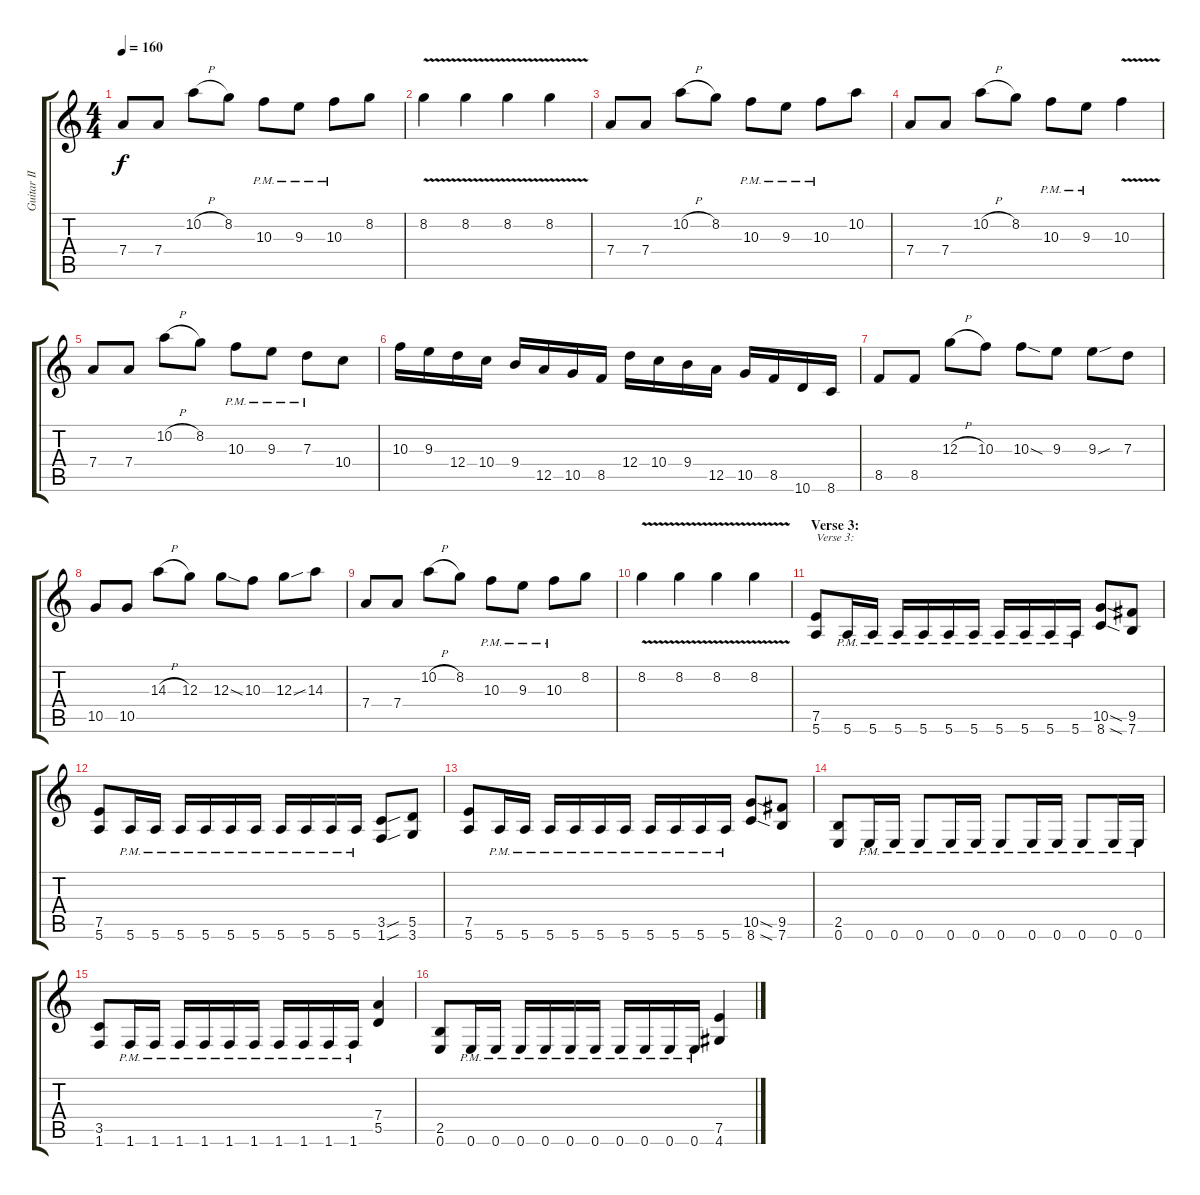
\track ("Guitar II" "Guitar II") {instrument distortionguitar}
\staff {score tabs}
\tuning (E4 B3 G3 D3 A2 E2) {hide}
\ts (4 4)
\tempo 160
\clef g2
\ks c
7.4.8{dy f} 7.4.8 10.2{h}.8 8.2.8 10.3{pm}.8 9.3{pm}.8 10.3{pm}.8 8.2.8 |
8.2{v}.4 8.2{v}.4 8.2{v}.4 8.2{v}.4 |
7.4.8 7.4.8 10.2{h}.8 8.2.8 10.3{pm}.8 9.3{pm}.8 10.3{pm}.8 10.2.8 |
7.4.8 7.4.8 10.2{h}.8 8.2.8 10.3{pm}.8 9.3{pm}.8 10.3{v}.4 |
7.4.8 7.4.8 10.2{h}.8 8.2.8 10.3{pm}.8 9.3{pm}.8 7.3{pm}.8 10.4.8 |
10.3.16 9.3.16 12.4.16 10.4.16 9.4.16 12.5.16 10.5.16 8.5.16 12.4.16 10.4.16 9.4.16 12.5.16 10.5.16 8.5.16 10.6.16 8.6.16 |
8.5.8 8.5.8 12.3{h}.8 10.3.8 10.3{sod}.8 9.3.8 9.3{sou}.8 7.3.8 |
10.5.8 10.5.8 14.3{h}.8 12.3.8 12.3{sod}.8 10.3.8 12.3{sou}.8 14.3.8 |
7.4.8 7.4.8 10.2{h}.8 8.2.8 10.3{pm}.8 9.3{pm}.8 10.3{pm}.8 8.2.8 |
8.2{v}.4 8.2{v}.4 8.2{v}.4 8.2{v}.4 |
\section ("" "Verse 3:")
(7.5 5.6).8{txt "Verse 3:"} 5.6{pm}.16 5.6{pm}.16 5.6{pm}.16 5.6{pm}.16 5.6{pm}.16 5.6{pm}.16 5.6{pm}.16 5.6{pm}.16 5.6{pm}.16 5.6{pm}.16 (10.5{sod} 8.6{sod}).8 (9.5 7.6).8 |
(7.5 5.6).8 5.6{pm}.16 5.6{pm}.16 5.6{pm}.16 5.6{pm}.16 5.6{pm}.16 5.6{pm}.16 5.6{pm}.16 5.6{pm}.16 5.6{pm}.16 5.6{pm}.16 (3.5{sou} 1.6{sou}).8 (5.5 3.6).8 |
(7.5 5.6).8 5.6{pm}.16 5.6{pm}.16 5.6{pm}.16 5.6{pm}.16 5.6{pm}.16 5.6{pm}.16 5.6{pm}.16 5.6{pm}.16 5.6{pm}.16 5.6{pm}.16 (10.5{sod} 8.6{sod}).8 (9.5 7.6).8 |
(2.5 0.6).8 0.6{pm}.16 0.6{pm}.16 0.6{pm}.8 0.6{pm}.16 0.6{pm}.16 0.6{pm}.8 0.6{pm}.16 0.6{pm}.16 0.6{pm}.8 0.6{pm}.16 0.6{pm}.16 |
(3.5 1.6).8 1.6{pm}.16 1.6{pm}.16 1.6{pm}.16 1.6{pm}.16 1.6{pm}.16 1.6{pm}.16 1.6{pm}.16 1.6{pm}.16 1.6{pm}.16 1.6{pm}.16 (7.4 5.5).4 |
(2.5 0.6).8 0.6{pm}.16 0.6{pm}.16 0.6{pm}.16 0.6{pm}.16 0.6{pm}.16 0.6{pm}.16 0.6{pm}.16 0.6{pm}.16 0.6{pm}.16 0.6{pm}.16 (7.5 4.6).4
